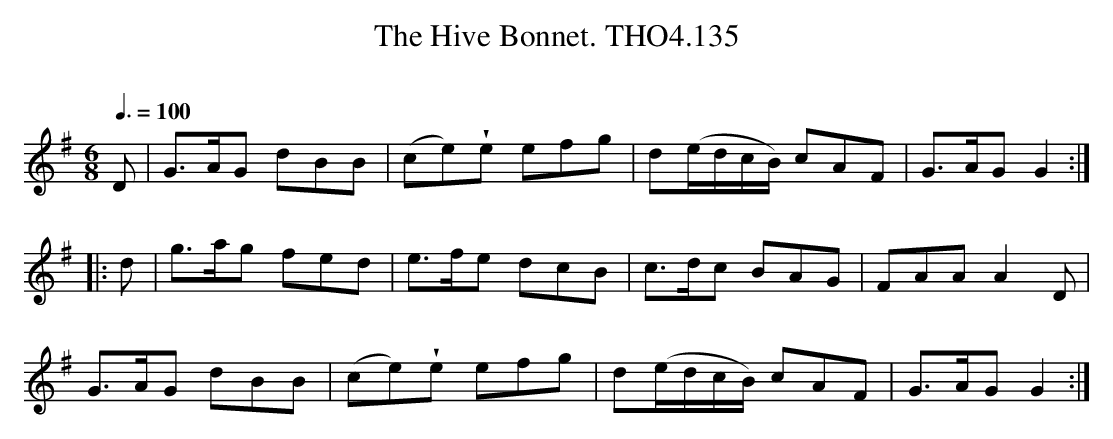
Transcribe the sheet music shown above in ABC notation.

X:1
T:Hive Bonnet. THO4.135, The
O:
M:6/8
L:1/8
Q:3/8=100
K:G
D|G>AG dBB|(ce)!wedge!e efg|d(e/d/c/B/) cAF|G>AG G2:|
|:d|g>ag fed|e>fe dcB|c>dc BAG|FAA A2 D|
G>AG dBB|(ce)!wedge!e efg|d(e/d/c/B/) cAF|G>AG G2:|
